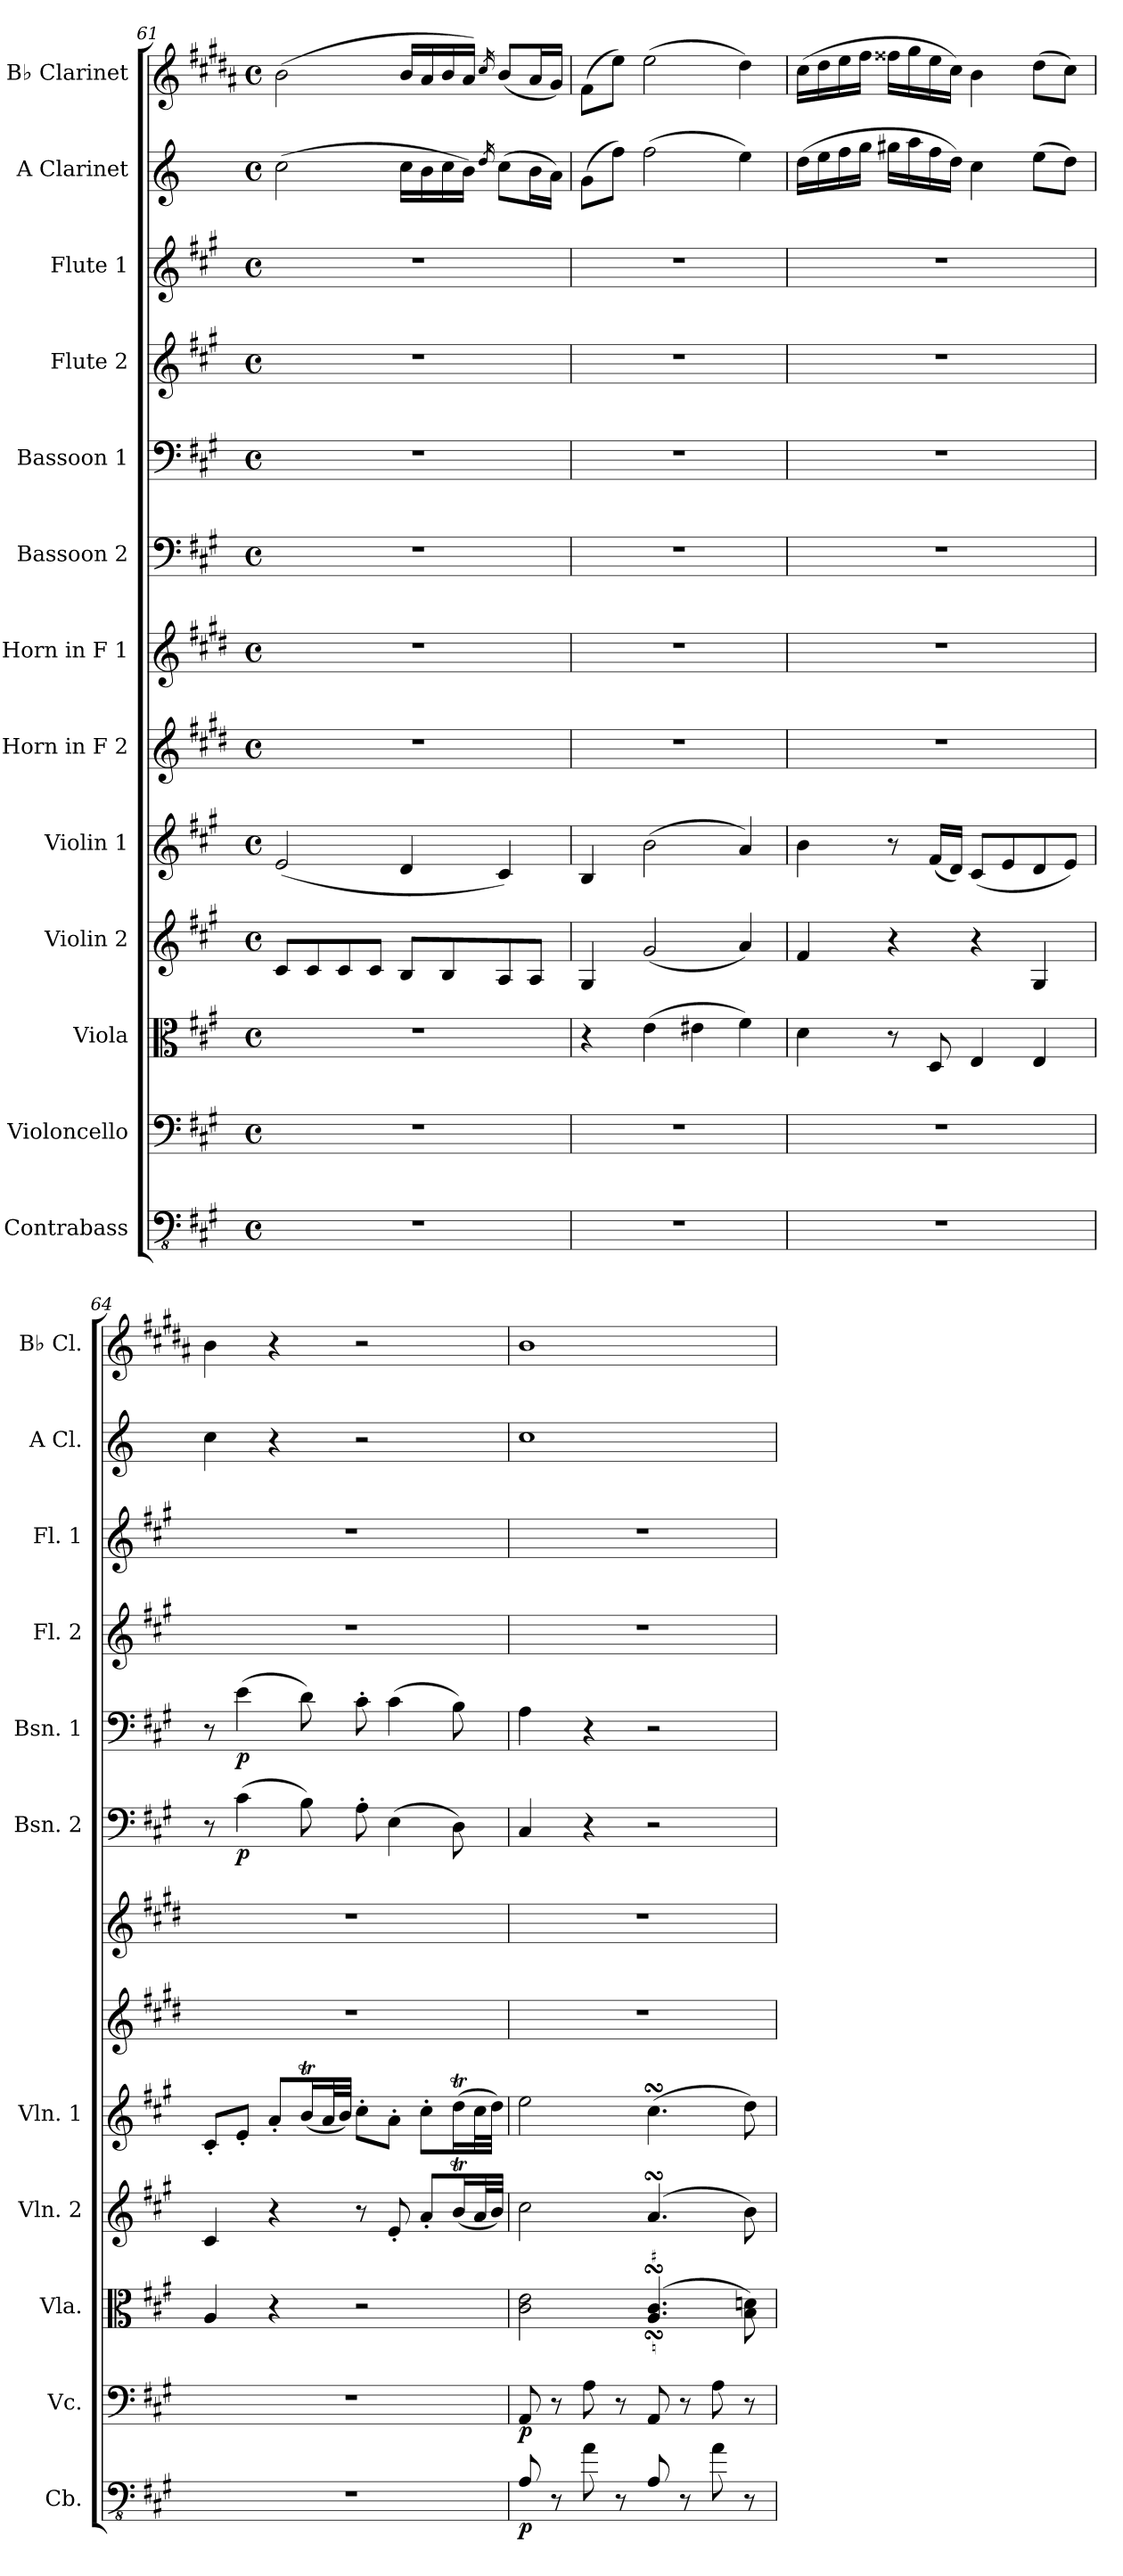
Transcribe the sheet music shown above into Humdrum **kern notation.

**kern	**dynam	**kern	**dynam	**kern	**kern	**kern	**kern	**kern	**kern	**dynam	**kern	**dynam	**kern	**kern	**kern	**kern
*part13	*part13	*part12	*part12	*part11	*part10	*part9	*part8	*part7	*part6	*part6	*part5	*part5	*part4	*part3	*part2	*part1
*staff13	*staff13	*staff12	*staff12	*staff11	*staff10	*staff9	*staff8	*staff7	*staff6	*staff6	*staff5	*staff5	*staff4	*staff3	*staff2	*staff1
*I"Contrabass	*	*I"Violoncello	*	*I"Viola	*I"Violin 2	*I"Violin 1	*I"Horn in F 2	*I"Horn in F 1	*I"Bassoon 2	*	*I"Bassoon 1	*	*I"Flute 2	*I"Flute 1	*I"A Clarinet	*I"B♭ Clarinet
*I'Cb.	*	*I'Vc.	*	*I'Vla.	*I'Vln. 2	*I'Vln. 1	*	*	*I'Bsn. 2	*	*I'Bsn. 1	*	*I'Fl. 2	*I'Fl. 1	*I'A Cl.	*I'B♭ Cl.
*clefFv4	*	*clefF4	*	*clefC3	*clefG2	*clefG2	*clefG2	*clefG2	*clefF4	*	*clefF4	*	*clefG2	*clefG2	*clefG2	*clefG2
*ITrd7c12	*	*	*	*	*	*	*ITrd4c7	*ITrd4c7	*	*	*	*	*	*	*ITrd2c3	*ITrd1c2
*k[f#c#g#]	*	*k[f#c#g#]	*	*k[f#c#g#]	*k[f#c#g#]	*k[f#c#g#]	*k[f#c#g#]	*k[f#c#g#]	*k[f#c#g#]	*	*k[f#c#g#]	*	*k[f#c#g#]	*k[f#c#g#]	*k[f#c#g#]	*k[f#c#g#]
*M4/4	*	*M4/4	*	*M4/4	*M4/4	*M4/4	*M4/4	*M4/4	*M4/4	*	*M4/4	*	*M4/4	*M4/4	*M4/4	*M4/4
*met(c)	*	*met(c)	*	*met(c)	*met(c)	*met(c)	*met(c)	*met(c)	*met(c)	*	*met(c)	*	*met(c)	*met(c)	*met(c)	*met(c)
=61	=61	=61	=61	=61	=61	=61	=61	=61	=61	=61	=61	=61	=61	=61	=61	=61
1r	.	1r	.	1r	8c#/L	(<2e/	1r	1r	1r	.	1r	.	1r	1r	(>2a\	(>2a\
.	.	.	.	.	8c#/	.	.	.	.	.	.	.	.	.	.	.
.	.	.	.	.	8c#/	.	.	.	.	.	.	.	.	.	.	.
.	.	.	.	.	8c#/J	.	.	.	.	.	.	.	.	.	.	.
.	.	.	.	.	8B/L	4d/	.	.	.	.	.	.	.	.	16a\LL	16a/LL
.	.	.	.	.	.	.	.	.	.	.	.	.	.	.	16g#\	16g#/
.	.	.	.	.	8B/	.	.	.	.	.	.	.	.	.	16a\	16a/
.	.	.	.	.	.	.	.	.	.	.	.	.	.	.	16g#\JJ)	16g#/JJ)
.	.	.	.	.	.	.	.	.	.	.	.	.	.	.	16qb/	16qb/
.	.	.	.	.	8A/	4c#/)	.	.	.	.	.	.	.	.	(>8a\L	(<8a/L
.	.	.	.	.	8A/J	.	.	.	.	.	.	.	.	.	16g#\L	16g#/L
.	.	.	.	.	.	.	.	.	.	.	.	.	.	.	16f#\JJ)	16f#/JJ)
=62	=62	=62	=62	=62	=62	=62	=62	=62	=62	=62	=62	=62	=62	=62	=62	=62
1r	.	1r	.	4r	4G#/	4B/	1r	1r	1r	.	1r	.	1r	1r	(>8e\L	(>8e\L
.	.	.	.	.	.	.	.	.	.	.	.	.	.	.	8dd\J)	8dd\J)
.	.	.	.	(>4e\	(<2g#/	(>2b\	.	.	.	.	.	.	.	.	(>2dd\	(>2dd\
.	.	.	.	4e#X\	.	.	.	.	.	.	.	.	.	.	.	.
.	.	.	.	4f#\)	4a/)	4a/)	.	.	.	.	.	.	.	.	4cc#\)	4cc#\)
!!LO:PB:g=z
=63	=63	=63	=63	=63	=63	=63	=63	=63	=63	=63	=63	=63	=63	=63	=63	=63
1r	.	1r	.	4d\	4f#/	4b\	1r	1r	1r	.	1r	.	1r	1r	(>16b\LL	(>16b\LL
.	.	.	.	.	.	.	.	.	.	.	.	.	.	.	16cc#\	16cc#\
.	.	.	.	.	.	.	.	.	.	.	.	.	.	.	16dd\	16dd\
.	.	.	.	.	.	.	.	.	.	.	.	.	.	.	16ee\JJ	16ee\JJ
.	.	.	.	8r	4r	8r	.	.	.	.	.	.	.	.	16ee#X\LL	16ee#X\LL
.	.	.	.	.	.	.	.	.	.	.	.	.	.	.	16ff#\	16ff#\
.	.	.	.	8D/	.	(<16f#/LL	.	.	.	.	.	.	.	.	16dd\	16dd\
.	.	.	.	.	.	16d/JJ)	.	.	.	.	.	.	.	.	16b\JJ)	16b\JJ)
.	.	.	.	4E/	4r	(<8c#/L	.	.	.	.	.	.	.	.	4a\	4a\
.	.	.	.	.	.	8e/	.	.	.	.	.	.	.	.	.	.
.	.	.	.	4E/	4G#/	8d/	.	.	.	.	.	.	.	.	(>8cc#\L	(>8cc#\L
.	.	.	.	.	.	8e/J)	.	.	.	.	.	.	.	.	8b\J)	8b\J)
=64	=64	=64	=64	=64	=64	=64	=64	=64	=64	=64	=64	=64	=64	=64	=64	=64
1r	.	1r	.	4A/	4c#/	8c#'/L	1r	1r	8r	.	8r	.	1r	1r	4a\	4a\
!	!	!	!	!	!	!	!	!	!	!LO:DY:b	!	!LO:DY:b	!	!	!	!
.	.	.	.	.	.	8e'/J	.	.	(>4c#\	p	(>4e\	p	.	.	.	.
.	.	.	.	4r	4r	8a'/L	.	.	.	.	.	.	.	.	4r	4r
.	.	.	.	.	.	(<16bT/L	.	.	8B\)	.	8d\)	.	.	.	.	.
.	.	.	.	.	.	32a/L	.	.	.	.	.	.	.	.	.	.
.	.	.	.	.	.	32b/JJJ)	.	.	.	.	.	.	.	.	.	.
.	.	.	.	2r	8r	8cc#'\L	.	.	8A'\	.	8c#'\	.	.	.	2r	2r
.	.	.	.	.	8e'/	8a'\J	.	.	(>4E\	.	(>4c#\	.	.	.	.	.
.	.	.	.	.	8a'/L	8cc#'\L	.	.	.	.	.	.	.	.	.	.
.	.	.	.	.	(<16bT/L	(>16ddT\L	.	.	8D\)	.	8B\)	.	.	.	.	.
.	.	.	.	.	32a/L	32cc#\L	.	.	.	.	.	.	.	.	.	.
.	.	.	.	.	32b/JJJ)	32dd\JJJ)	.	.	.	.	.	.	.	.	.	.
=65	=65	=65	=65	=65	=65	=65	=65	=65	=65	=65	=65	=65	=65	=65	=65	=65
!	!LO:DY:b	!	!LO:DY:b	!	!	!	!	!	!	!	!	!	!	!	!	!
8AAA/	p	8AA/	p	2c#\ 2e\	2cc#\	2ee\	1r	1r	4C#/	.	4A\	.	1r	1r	1a	1a
8r	.	8r	.	.	.	.	.	.	.	.	.	.	.	.	.	.
8AA\	.	8A\	.	.	.	.	.	.	4r	.	4r	.	.	.	.	.
8r	.	8r	.	.	.	.	.	.	.	.	.	.	.	.	.	.
8AAA/	.	8AA/	.	(>4.A/sSSS 4.c#/sSSS	(>4.asSSs/	(>4.cc#sSsS\	.	.	2r	.	2r	.	.	.	.	.
8r	.	8r	.	.	.	.	.	.	.	.	.	.	.	.	.	.
8AA\	.	8A\	.	.	.	.	.	.	.	.	.	.	.	.	.	.
8r	.	8r	.	8B\ 8d\)	8b\)	8dd\)	.	.	.	.	.	.	.	.	.	.
=	=	=	=	=	=	=	=	=	=	=	=	=	=	=	=	=
*-	*-	*-	*-	*-	*-	*-	*-	*-	*-	*-	*-	*-	*-	*-	*-	*-
